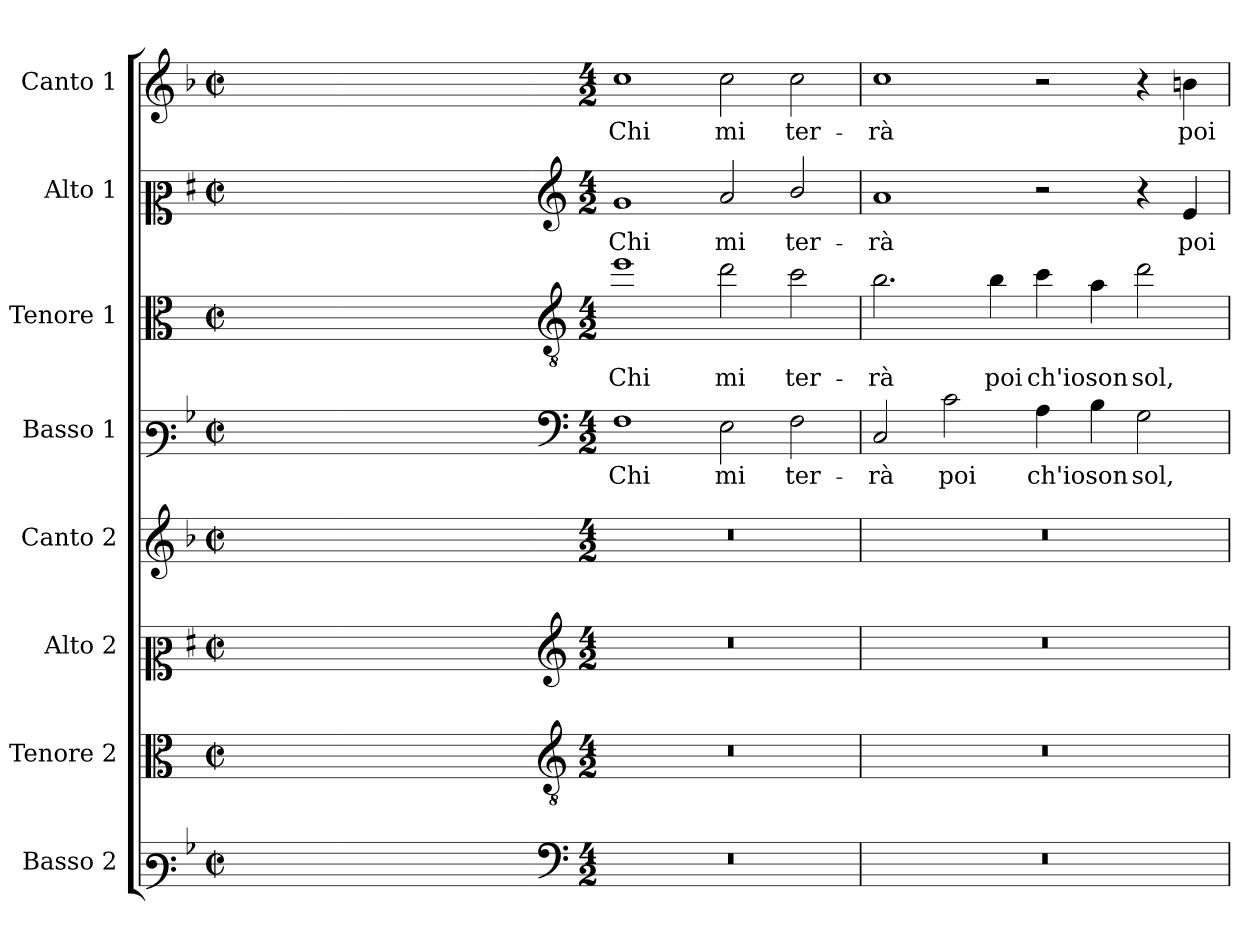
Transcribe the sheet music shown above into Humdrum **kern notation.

**kern	**kern	**kern	**kern	**kern	**text	**kern	**text	**kern	**text	**kern	**text
*part8	*part7	*part6	*part5	*part4	*part4	*part3	*part3	*part2	*part2	*part1	*part1
*staff8	*staff7	*staff6	*staff5	*staff4	*staff4	*staff3	*staff3	*staff2	*staff2	*staff1	*staff1
*I"Basso 2	*I"Tenore 2	*I"Alto 2	*I"Canto 2	*I"Basso 1	*	*I"Tenore 1	*	*I"Alto 1	*	*I"Canto 1	*
*I'B2	*I'T2	*I'A2	*I'C2	*I'B1	*	*I'T1	*	*I'A1	*	*I'C1	*
*clefF3	*clefC3	*clefC2	*clefG2	*clefF3	*	*clefC3	*	*clefC2	*	*clefG2	*
*	*ITrd4c7	*ITrd1c2	*	*	*	*ITrd4c7	*	*ITrd1c2	*	*	*
*k[b-]	*k[b-]	*k[b-]	*k[b-]	*k[b-]	*	*k[b-]	*	*k[b-]	*	*k[b-]	*
*F:	*F:	*F:	*F:	*F:	*	*F:	*	*F:	*	*F:	*
*M2/2	*M2/2	*M2/2	*M2/2	*M2/2	*	*M2/2	*	*M2/2	*	*M2/2	*
*met(c|)	*met(c|)	*met(c|)	*met(c|)	*met(c|)	*	*met(c|)	*	*met(c|)	*	*met(c|)	*
=	=	=	=	=	=	=	=	=	=	=	=
1ryy	1ryy	1ryy	1ryy	1ryy	.	1ryy	.	1ryy	.	1ryy	.
=1X-	=1X-	=1X-	=1X-	=1X-	=1X-	=1X-	=1X-	=1X-	=1X-	=1X-	=1X-
4ryy	4ryy	4ryy	4ryy	4ryy	.	4ryy	.	4ryy	.	4ryy	.
4ryy	4ryy	4ryy	4ryy	4ryy	.	4ryy	.	4ryy	.	4ryy	.
4ryy	4ryy	4ryy	4ryy	4ryy	.	4ryy	.	4ryy	.	4ryy	.
4ryy	4ryy	4ryy	4ryy	4ryy	.	4ryy	.	4ryy	.	4ryy	.
=1-	=1-	=1-	=1-	=1-	=1-	=1-	=1-	=1-	=1-	=1-	=1-
*clefF4	*clefGv2	*clefG2	*	*clefF4	*	*clefGv2	*	*clefG2	*	*	*
*M4/2	*M4/2	*M4/2	*M4/2	*M4/2	*	*M4/2	*	*M4/2	*	*M4/2	*
!	!	!	!	!	!LO:LY:b	!	!LO:LY:b	!	!LO:LY:b	!	!LO:LY:b
0r	0r	0r	0r	1F	Chi	1a	Chi	1f	Chi	1cc	Chi
!	!	!	!	!	!LO:LY:b	!	!LO:LY:b	!	!LO:LY:b	!	!LO:LY:b
.	.	.	.	2E\	mi	2g\	mi	2g/	mi	2cc\	mi
!	!	!	!	!	!LO:LY:b	!	!LO:LY:b	!	!LO:LY:b	!	!LO:LY:b
.	.	.	.	2F\	ter-	2f\	ter-	2a/	ter-	2cc\	ter-
=2	=2	=2	=2	=2	=2	=2	=2	=2	=2	=2	=2
!	!	!	!	!	!LO:LY:b	!	!LO:LY:b	!	!LO:LY:b	!	!LO:LY:b
0r	0r	0r	0r	2C/	-rà	2.e\	-rà	1g	-rà	1cc	-rà
!	!	!	!	!	!LO:LY:b	!	!	!	!	!	!
.	.	.	.	2c\	poi	.	.	.	.	.	.
!	!	!	!	!	!	!	!LO:LY:b	!	!	!	!
.	.	.	.	.	.	4e\	poi	.	.	.	.
!	!	!	!	!	!LO:LY:b	!	!LO:LY:b	!	!	!	!
.	.	.	.	4A\	ch'io	4f\	ch'io	2r	.	2r	.
!	!	!	!	!	!LO:LY:b	!	!LO:LY:b	!	!	!	!
.	.	.	.	4B-\	son	4d\	son	.	.	.	.
!	!	!	!	!	!LO:LY:b	!	!LO:LY:b	!	!	!	!
.	.	.	.	2G\	sol,	2g\	sol,	4r	.	4r	.
!	!	!	!	!	!	!	!	!	!LO:LY:b	!	!LO:LY:b
.	.	.	.	.	.	.	.	4d/	poi	4bn\	poi
=	=	=	=	=	=	=	=	=	=	=	=
*-	*-	*-	*-	*-	*-	*-	*-	*-	*-	*-	*-
